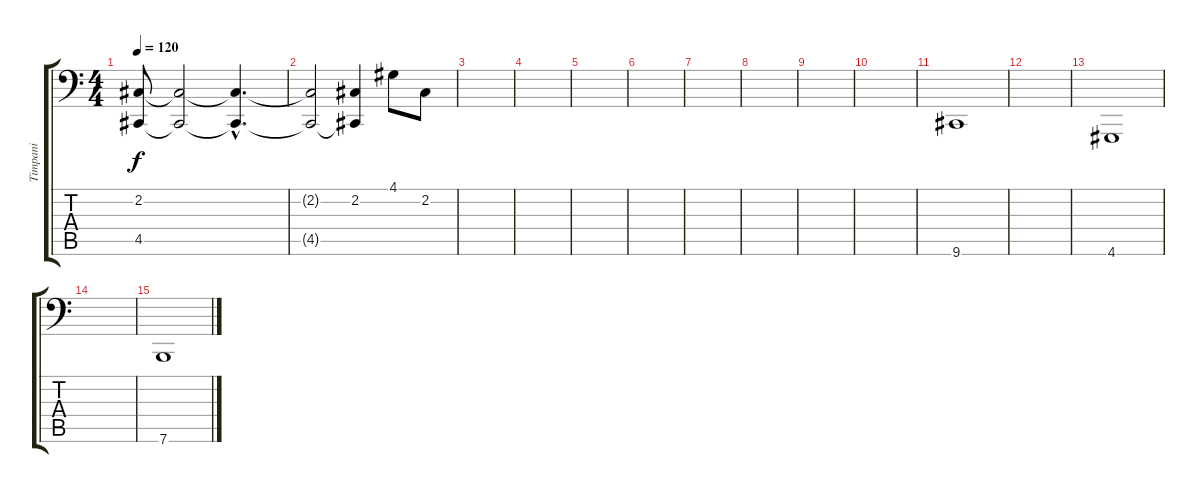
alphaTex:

\track ("Timpani" "Timpani") {instrument timpani}
\staff {score tabs}
\tuning (E3 B2 G2 D2 A1 E1) {hide}
\ts (4 4)
\tempo 120
\clef f4
\ks c
(2.2 4.5).8{dy f} (2.2{t} 4.5{t}).2 (2.2{hac t} 4.5{hac t}).4{d} |
(2.2{t} 4.5{t}).2 (2.2 4.5{t}).4 4.1.8 2.2.8 |
|
|
|
|
|
|
|
|
9.6.1 |
|
4.6.1 |
|
7.6.1
